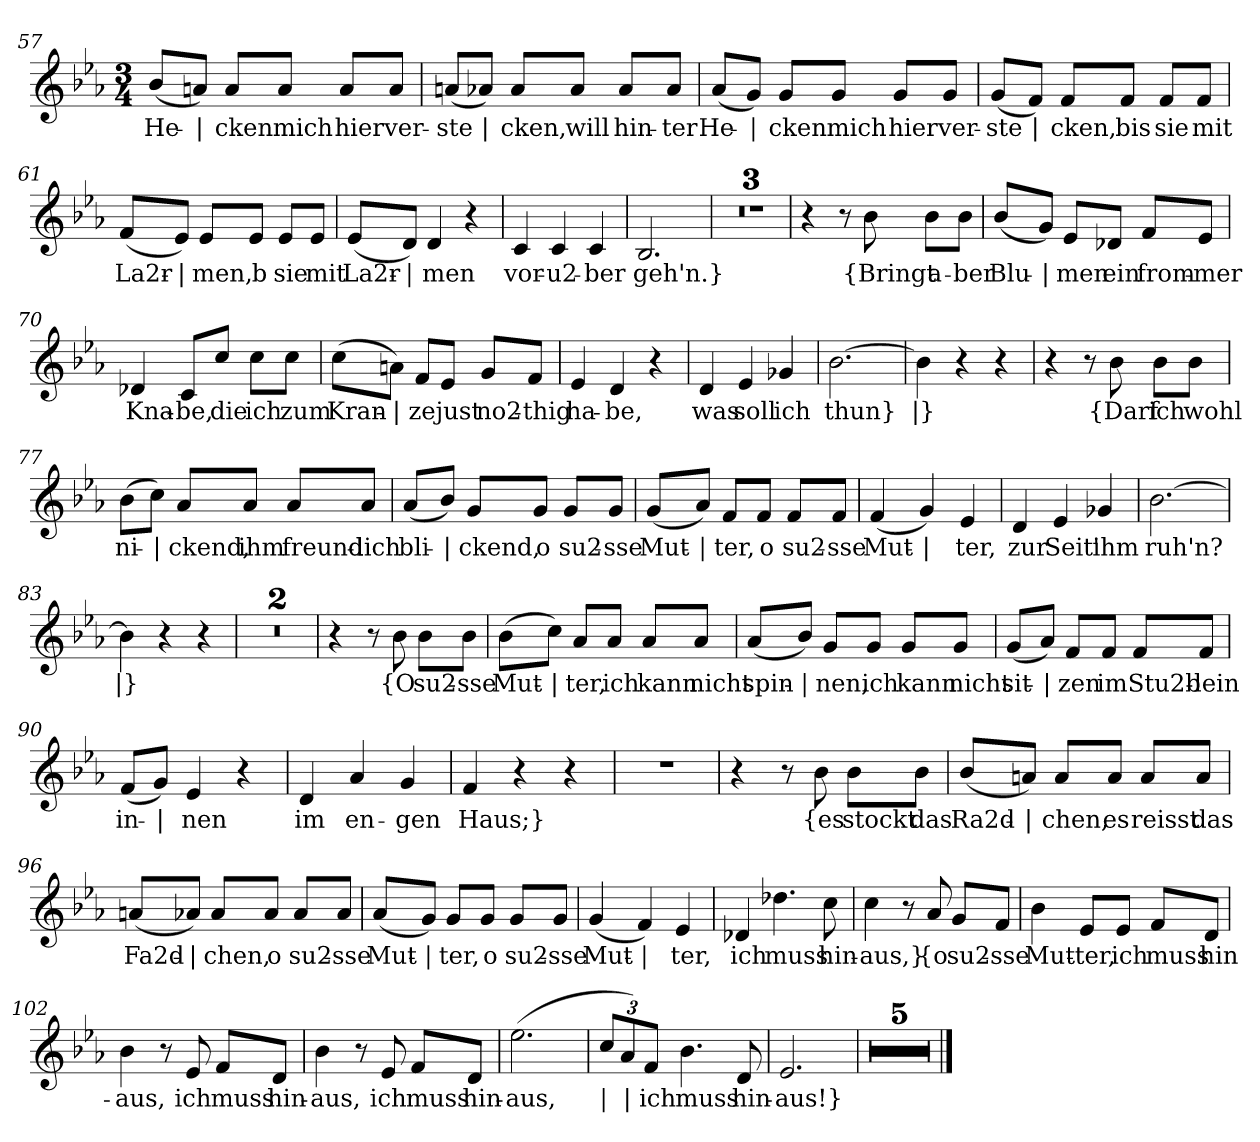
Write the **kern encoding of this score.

**kern	**text
*part1	*part1
*staff1	*staff1
*clefG2	*
*k[b-e-a-]	*
*M3/4	*
=57	=57
(8b-/L	He-
8an/J)	|
8a/L	-cken
8a/J	mich
8a/L	hier
8a/J	ver-
=58	=58
(8an/L	ste
8a-X/J)	|
8a-/L	-cken,
8a-/J	will
8a-/L	hin-
8a-/J	-ter
=59	=59
(8a-/L	He-
8g/J)	|
8g/L	-cken
8g/J	mich
8g/L	hier
8g/J	ver-
=60	=60
(8g/L	ste
8f/J)	|
8f/L	-cken,
8f/J	bis
8f/L	sie
8f/J	mit
=61	=61
(8f/L	La2r-
8e-/J)	|
8e-/L	-men,
8e-/J	b
8e-/L	sie
8e-/J	mit
=62	=62
(8e-/L	La2r-
8d/J)	|
4d	-men
4r	.
=63	=63
4c	vor-
4c	-u2-
4c	-ber
=64	=64
2.B-	geh'n.}
=65	=65
2.r	.
=66	=66
2.r	.
=67	=67
2.r	.
=68	=68
4r	.
8r	.
8b-	{Bringt
8b-\L	a-
8b-\J	-ber
=69	=69
(8b-/L	Blu-
8g/J)	|
8e-/L	-men
8d-X/J	ein
8f/L	from-
8e-/J	-mer
=70	=70
4d-X	Kna-
8c/L	-be,
8cc/J	die
8cc\L	ich
8cc\J	zum
=71	=71
(8cc\L	Kran-
8an\J)	|
8f/L	-ze
8e-/J	just
8g/L	no2-
8f/J	-thig
=72	=72
4e-	ha-
4d	-be,
4r	.
=73	=73
4d	was
4e-	soll
4g-X	ich
=74	=74
[2.b-	thun}
=75	=75
4b-]	|}
4r	.
4r	.
=76	=76
4r	.
8r	.
8b-	{Darf
8b-\L	ich
8b-\J	wohl
=77	=77
(8b-\L	ni-
8cc\J)	|
8a-/L	-ckend,
8a-/J	ihm
8a-/L	freund-
8a-/J	-lich
=78	=78
(8a-/L	bli-
8b-/J)	|
8g/L	-ckend,
8g/J	o
8g/L	su2-
8g/J	-sse
=79	=79
(8g/L	Mut-
8a-/J)	|
8f/L	-ter,
8f/J	o
8f/L	su2-
8f/J	-sse
=80	=80
(4f	Mut-
4g)	|
4e-	-ter,
=81	=81
4d	zur
4e-	Seit'
4g-X	ihm
=82	=82
[2.b-	ruh'n?
=83	=83
4b-]	|}
4r	.
4r	.
=84	=84
2.r	.
=85	=85
2.r	.
=86	=86
4r	.
8r	.
8b-	{O
8b-\L	su2-
8b-\J	-sse
=87	=87
(8b-\L	Mut-
8cc\J)	|
8a-/L	-ter,
8a-/J	ich
8a-/L	kann
8a-/J	nicht
=88	=88
(8a-/L	spin-
8b-/J)	|
8g/L	-nen,
8g/J	ich
8g/L	kann
8g/J	nicht
=89	=89
(8g/L	sit-
8a-/J)	|
8f/L	-zen
8f/J	im
8f/L	Stu2b-
8f/J	-lein
=90	=90
(8f/L	in-
8g/J)	|
4e-	-nen
4r	.
=91	=91
4d	im
4a-	en-
4g	-gen
=92	=92
4f	Haus;}
4r	.
4r	.
=93	=93
2.r	.
=94	=94
4r	.
8r	.
8b-	{es
8b-\L	stockt
8b-\J	das
=95	=95
(8b-/L	Ra2d-
8an/J)	|
8a/L	-chen,
8a/J	es
8a/L	reisst
8a/J	das
=96	=96
(8an/L	Fa2d-
8a-X/J)	|
8a-/L	-chen,
8a-/J	o
8a-/L	su2-
8a-/J	-sse
=97	=97
(8a-/L	Mut-
8g/J)	|
8g/L	-ter,
8g/J	o
8g/L	su2-
8g/J	-sse
=98	=98
(4g	Mut-
4f)	|
4e-	-ter,
=99	=99
4d-X	ich
4.dd-X	muss
8cc	hin-
=100	=100
4cc	-aus,}
8r	.
8a-	{o
8g/L	su2-
8f/J	-sse
=101	=101
4b-	Mut-
8e-/L	-ter,
8e-/J	ich
8f/L	muss
8d/J	hin-
=102	=102
4b-	-aus,
8r	.
8e-	ich
8f/L	muss
8d/J	hin-
=103	=103
4b-	-aus,
8r	.
8e-	ich
8f/L	muss
8d/J	hin-
=104	=104
(2.ee-	-aus,
=105	=105
12cc/L	|
12a-/)	|
12f/J	ich
4.b-	muss
8d	hin-
=106	=106
2.e-	-aus!}
=107	=107
2.r	.
=108	=108
2.r	.
=109	=109
2.r	.
=110	=110
2.r	.
=111	=111
2.r	.
==	==
*-	*-
